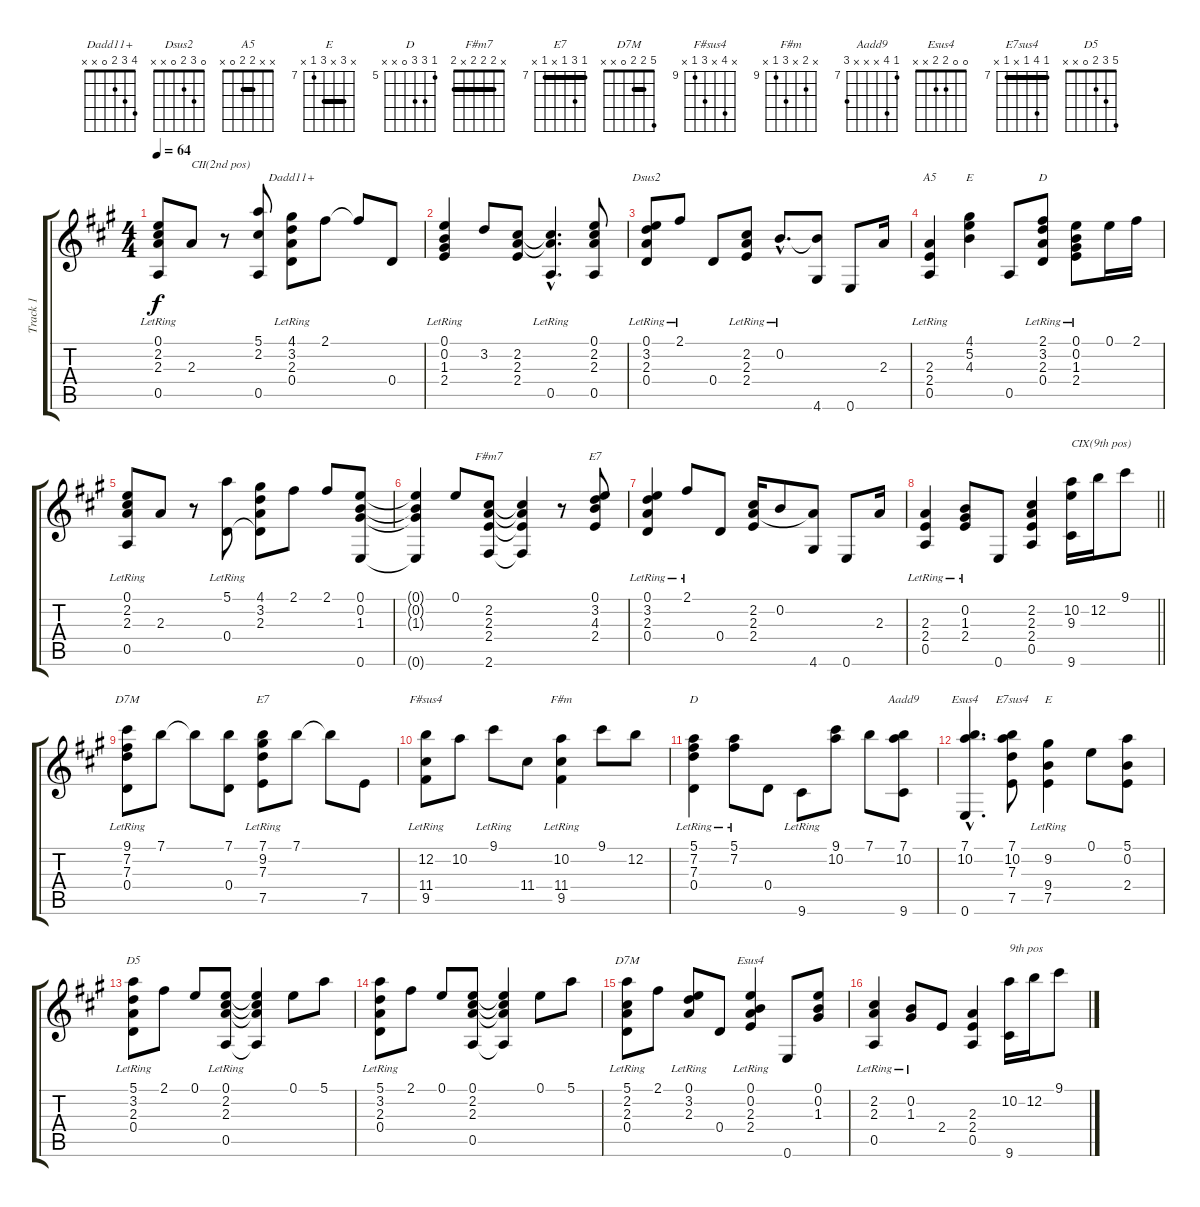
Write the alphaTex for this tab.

\track ("Track 1" "Track 1") {instrument acousticguitarsteel}
\staff {score tabs}
\tuning (E4 B3 G3 D3 A2 E2) {hide}
\chord ("Dadd11+" 4 3 2 0 x x)
\chord ("Dsus2" 0 3 2 0 x x)
\chord ("A5" x x 2 2 0 x) {barre 2}
\chord ("E" 4 5 4 x x x) {barre 4}
\chord ("D" 2 3 2 0 x x) {barre 2}
\chord ("F#m7" x 2 2 2 x 2) {barre 2}
\chord ("E7" 0 3 4 2 x x)
\chord ("D7M" 9 7 7 0 x x) {firstfret 7 barre 7}
\chord ("E7" 7 9 7 x 7 x) {firstfret 7 barre 7}
\chord ("F#sus4" x 12 x 11 9 x) {firstfret 9}
\chord ("F#m" x 10 x 11 9 x) {firstfret 9}
\chord ("D" 5 7 7 0 x x) {firstfret 5}
\chord ("Aadd9" 7 10 x x x 9) {firstfret 7}
\chord ("Esus4" 7 10 x x x 0) {firstfret 7}
\chord ("E7sus4" 7 10 7 x 7 x) {firstfret 7 barre 7}
\chord ("E" x 9 x 9 7 x) {firstfret 7 barre 9}
\chord ("D5" 5 3 2 0 x x)
\chord ("D7M" 5 2 2 0 x x) {barre 2}
\chord ("Esus4" 0 0 2 2 x x)
\ts (4 4)
\tempo 64
\clef g2
\ks a
(0.1 2.2 2.3 0.5{lr}).8{dy f} 2.3.8{txt "CII(2nd pos)"} r.8 (5.1 2.2 0.5).8 (4.1 3.2 2.3 0.4{lr}).8{ch "Dadd11+"} 2.1.8 2.1{t}.8 0.4.8 |
(0.1 0.2 1.3 2.4{lr}).4 3.2.8 (2.2 2.3 2.4).8 (2.2{hac t} 2.3{hac t} 0.5{hac lr}).4{d} (0.1 2.2 2.3 0.5).8 |
(0.1{lr} 3.2{lr} 2.3{lr} 0.4).8{ch "Dsus2"} 2.1{lr}.8 0.4.8 (2.2 2.3 2.4{lr}).8 0.2{hac lr}.8{d} (0.2{t} 4.6).8 0.6.8 2.3.16 |
(2.3 2.4 0.5{lr}).4{ch "A5"} (4.1 5.2 4.3).4{ch "E"} 0.5.8 (2.1{lr} 3.2{lr} 2.3{lr} 0.4{lr}).8{ch "D"} (0.1 0.2 1.3 2.4{lr}).8 0.1.16 2.1.16 |
(0.1 2.2 2.3 0.5{lr}).8 2.3.8 r.8 (5.1 0.4{lr}).8 (4.1 3.2 2.3 0.4{t}).8 2.1.8 2.1.8 (0.1 0.2 1.3 0.6).8 |
(0.1{t} 0.2{t} 1.3{t} 0.6{t}).4 0.1.8 (2.2 2.3 2.4 2.6).8{ch "F#m7"} (2.2{t} 2.3{t} 2.4{t} 2.6{t}).4 r.8 (0.1 3.2 4.3 2.4).8{ch "E7"} |
(0.1 3.2 2.3 0.4{lr}).4 2.1{lr}.8 0.4.8 (2.2 2.3 2.4).16 0.2.8 (2.3{t} 4.6).8 0.6.8 2.3.16 |
\barLineRight lightlight
(2.3 2.4 0.5{lr}).4 (0.2{lr} 1.3{lr} 2.4{lr}).8 0.6.8 (2.2 2.3 2.4 0.5).4 (10.2 9.3 9.6).16{txt "CIX(9th pos)"} 12.2.16 9.1.8 |
(9.1 7.2 7.3 0.4{lr}).8{ch "D7M"} 7.1.8 7.1{t}.8 (7.1 0.4).8 (7.1 9.2 7.3 7.5{lr}).8{ch "E7"} 7.1.8 7.1{t}.8 7.5.8 |
(12.2 11.4 9.5{lr}).8{ch "F#sus4"} 10.2.8 9.1{lr}.8 11.4.8 (10.2{lr} 11.4{lr} 9.5{lr}).4{ch "F#m"} 9.1.8 12.2.8 |
(5.1 7.2 7.3 0.4{lr}).4{ch "D"} (5.1{lr} 7.2{lr}).8 0.4.8 9.6{lr}.8 (9.1 10.2).8 7.1.8 (7.1 10.2 9.6).8{ch "Aadd9"} |
(7.1{hac} 10.2{hac} 0.6{hac}).4{d ch "Esus4"} (7.1 10.2 7.3 7.5).8{ch "E7sus4"} (9.2 9.4 7.5{lr}).4{ch "E"} 0.1.8 (5.1 0.2 2.4).8 |
(5.1 3.2 2.3 0.4{lr}).8{ch "D5"} 2.1.8 0.1.8 (0.1 2.2 2.3 0.5{lr}).8 (0.1{t} 2.2{t} 2.3{t} 0.5{t}).4 0.1.8 5.1.8 |
(5.1 3.2 2.3 0.4{lr}).8 2.1.8 0.1.8 (0.1 2.2 2.3 0.5).8 (0.1{t} 2.2{t} 2.3{t} 0.5{t}).4 0.1.8 5.1.8 |
(5.1 2.2 2.3 0.4{lr}).8{ch "D7M"} 2.1.8 (0.1{lr} 3.2{lr} 2.3{lr}).8 0.4.8 (0.1{lr} 0.2{lr} 2.3{lr} 2.4{lr}).4{ch "Esus4"} 0.6.8 (0.1 0.2 1.3).8 |
(2.2 2.3 0.5{lr}).4 (0.2{lr} 1.3{lr}).8 2.4.8 (2.3 2.4 0.5).4 (10.2 9.6).16{txt "9th pos"} 12.2.16 9.1.8
